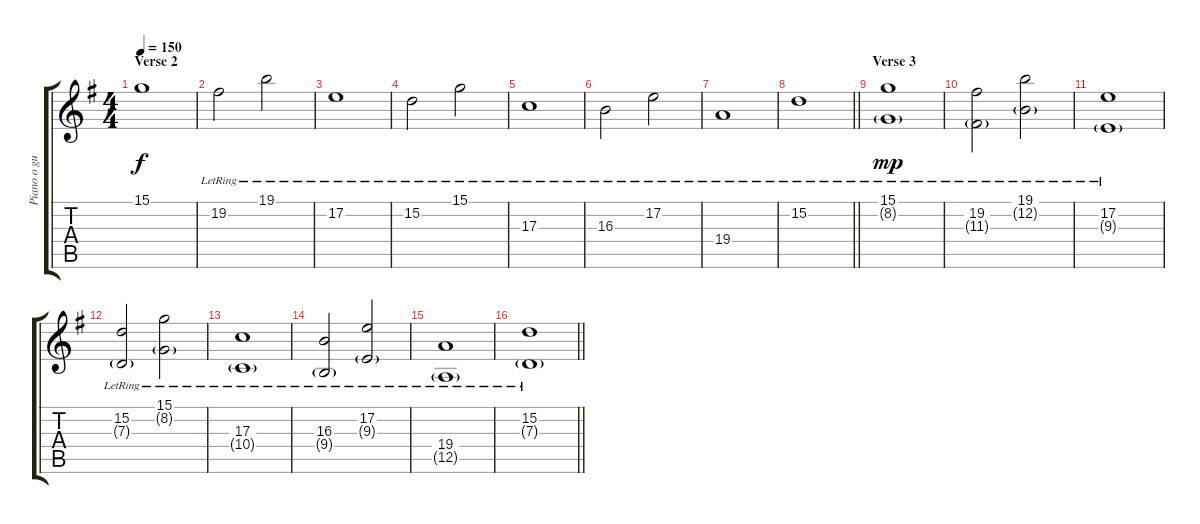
\track ("Piano o guitarra" "Piano o gu") {instrument acousticgrandpiano}
\staff {score tabs}
\tuning (E4 B3 G3 D3 A2 E2) {hide}
\ts (4 4)
\section ("" "Verse 2")
\tempo 150
\clef g2
\ks eminor
15.1.1{dy f} |
19.2{lr}.2 19.1{lr}.2 |
17.2{lr}.1 |
15.2{lr}.2 15.1{lr}.2 |
17.3{lr}.1 |
16.3{lr}.2 17.2{lr}.2 |
19.4{lr}.1 |
\barLineRight lightlight
15.2{lr}.1 |
\section ("" "Verse 3")
(15.1{lr} 8.2{g}).1{dy mp} |
(19.2{lr} 11.3{g}).2 (19.1{lr} 12.2{g}).2 |
(17.2{lr} 9.3{g}).1 |
(15.2{lr} 7.3{g}).2 (15.1{lr} 8.2{g}).2 |
(17.3{lr} 10.4{g}).1 |
(16.3{lr} 9.4{g}).2 (17.2{lr} 9.3{g}).2 |
(19.4{lr} 12.5{g}).1 |
\barLineRight lightlight
(15.2{lr} 7.3{g}).1
